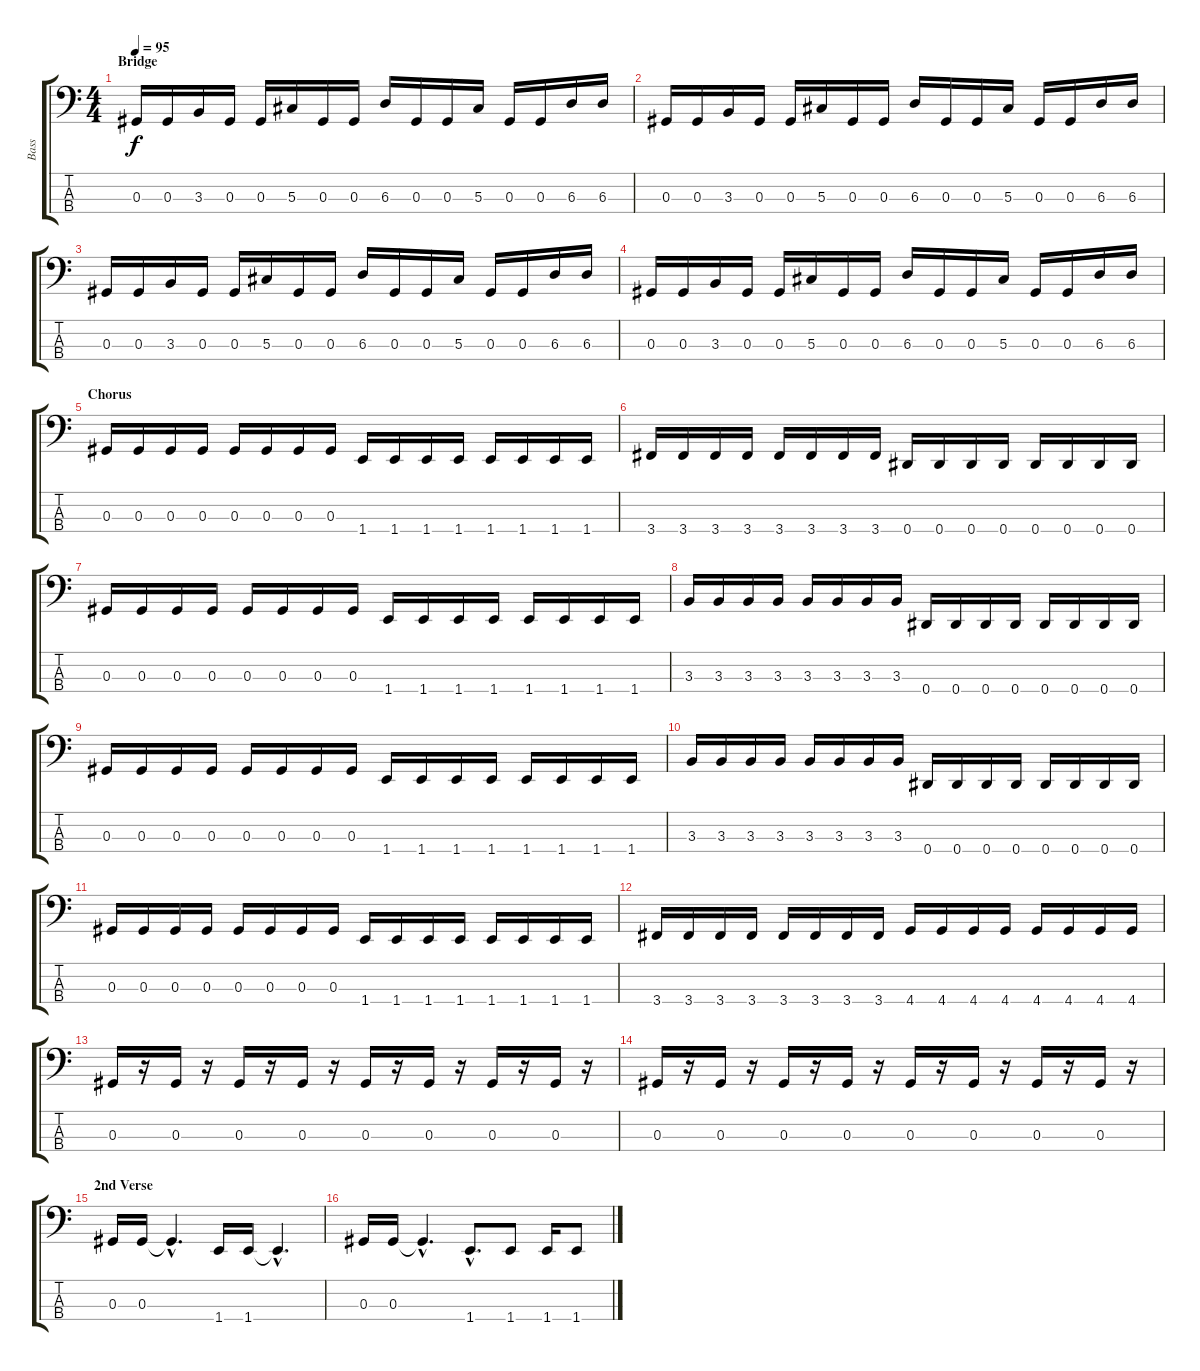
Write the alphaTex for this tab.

\track ("Bass" "Bass") {instrument electricbasspick}
\staff {score tabs}
\tuning (Gb2 Db2 Ab1 Eb1) {hide}
\ts (4 4)
\section ("" "Bridge")
\tempo 95
\clef f4
\ks c
0.3.16{dy f} 0.3.16 3.3.16 0.3.16 0.3.16 5.3.16 0.3.16 0.3.16 6.3.16 0.3.16 0.3.16 5.3.16 0.3.16 0.3.16 6.3.16 6.3.16 |
0.3.16 0.3.16 3.3.16 0.3.16 0.3.16 5.3.16 0.3.16 0.3.16 6.3.16 0.3.16 0.3.16 5.3.16 0.3.16 0.3.16 6.3.16 6.3.16 |
0.3.16 0.3.16 3.3.16 0.3.16 0.3.16 5.3.16 0.3.16 0.3.16 6.3.16 0.3.16 0.3.16 5.3.16 0.3.16 0.3.16 6.3.16 6.3.16 |
0.3.16 0.3.16 3.3.16 0.3.16 0.3.16 5.3.16 0.3.16 0.3.16 6.3.16 0.3.16 0.3.16 5.3.16 0.3.16 0.3.16 6.3.16 6.3.16 |
\section ("" "Chorus")
0.3.16 0.3.16 0.3.16 0.3.16 0.3.16 0.3.16 0.3.16 0.3.16 1.4.16 1.4.16 1.4.16 1.4.16 1.4.16 1.4.16 1.4.16 1.4.16 |
3.4.16 3.4.16 3.4.16 3.4.16 3.4.16 3.4.16 3.4.16 3.4.16 0.4.16 0.4.16 0.4.16 0.4.16 0.4.16 0.4.16 0.4.16 0.4.16 |
0.3.16 0.3.16 0.3.16 0.3.16 0.3.16 0.3.16 0.3.16 0.3.16 1.4.16 1.4.16 1.4.16 1.4.16 1.4.16 1.4.16 1.4.16 1.4.16 |
3.3.16 3.3.16 3.3.16 3.3.16 3.3.16 3.3.16 3.3.16 3.3.16 0.4.16 0.4.16 0.4.16 0.4.16 0.4.16 0.4.16 0.4.16 0.4.16 |
0.3.16 0.3.16 0.3.16 0.3.16 0.3.16 0.3.16 0.3.16 0.3.16 1.4.16 1.4.16 1.4.16 1.4.16 1.4.16 1.4.16 1.4.16 1.4.16 |
3.3.16 3.3.16 3.3.16 3.3.16 3.3.16 3.3.16 3.3.16 3.3.16 0.4.16 0.4.16 0.4.16 0.4.16 0.4.16 0.4.16 0.4.16 0.4.16 |
0.3.16 0.3.16 0.3.16 0.3.16 0.3.16 0.3.16 0.3.16 0.3.16 1.4.16 1.4.16 1.4.16 1.4.16 1.4.16 1.4.16 1.4.16 1.4.16 |
3.4.16 3.4.16 3.4.16 3.4.16 3.4.16 3.4.16 3.4.16 3.4.16 4.4.16 4.4.16 4.4.16 4.4.16 4.4.16 4.4.16 4.4.16 4.4.16 |
\section ("" "")
0.3.16 r.16 0.3.16 r.16 0.3.16 r.16 0.3.16 r.16 0.3.16 r.16 0.3.16 r.16 0.3.16 r.16 0.3.16 r.16 |
0.3.16 r.16 0.3.16 r.16 0.3.16 r.16 0.3.16 r.16 0.3.16 r.16 0.3.16 r.16 0.3.16 r.16 0.3.16 r.16 |
\section ("" "2nd Verse")
0.3.16 0.3.16 0.3{hac t}.4{d} 1.4.16 1.4.16 1.4{hac t}.4{d} |
0.3.16 0.3.16 0.3{hac t}.4{d} 1.4{hac}.8{d} 1.4.8 1.4.16 1.4.8
